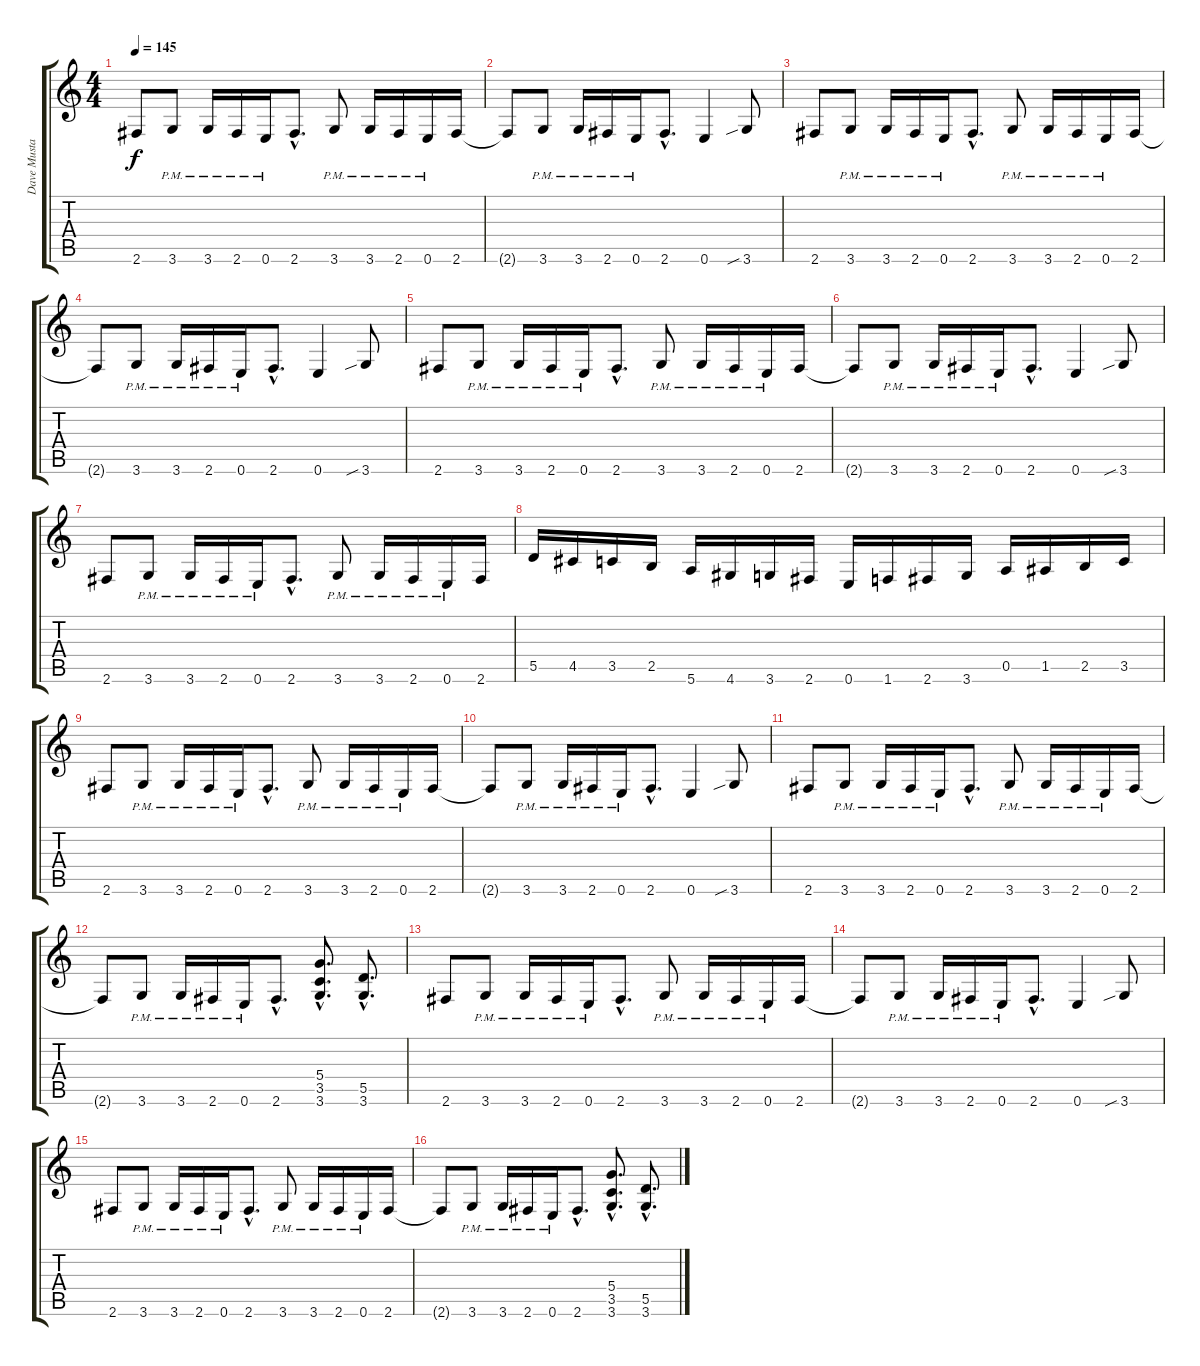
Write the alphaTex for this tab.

\track ("Dave Mustaine" "Dave Musta") {instrument distortionguitar}
\staff {score tabs}
\tuning (E4 B3 G3 D3 A2 E2) {hide}
\ts (4 4)
\tempo 145
\clef g2
\ks c
2.6.8{dy f} 3.6{pm}.8 3.6{pm}.16 2.6{pm}.16 0.6{pm}.16 2.6{hac}.8{d} 3.6{pm}.8 3.6{pm}.16 2.6{pm}.16 0.6{pm}.16 2.6.16 |
2.6{t}.8 3.6{pm}.8 3.6{pm}.16 2.6{pm}.16 0.6{pm}.16 2.6{hac}.8{d} 0.6.4 3.6{sib}.8 |
2.6.8 3.6{pm}.8 3.6{pm}.16 2.6{pm}.16 0.6{pm}.16 2.6{hac}.8{d} 3.6{pm}.8 3.6{pm}.16 2.6{pm}.16 0.6{pm}.16 2.6.16 |
2.6{t}.8 3.6{pm}.8 3.6{pm}.16 2.6{pm}.16 0.6{pm}.16 2.6{hac}.8{d} 0.6.4 3.6{sib}.8 |
2.6.8 3.6{pm}.8 3.6{pm}.16 2.6{pm}.16 0.6{pm}.16 2.6{hac}.8{d} 3.6{pm}.8 3.6{pm}.16 2.6{pm}.16 0.6{pm}.16 2.6.16 |
2.6{t}.8 3.6{pm}.8 3.6{pm}.16 2.6{pm}.16 0.6{pm}.16 2.6{hac}.8{d} 0.6.4 3.6{sib}.8 |
2.6.8 3.6{pm}.8 3.6{pm}.16 2.6{pm}.16 0.6{pm}.16 2.6{hac}.8{d} 3.6{pm}.8 3.6{pm}.16 2.6{pm}.16 0.6{pm}.16 2.6.16 |
5.5.16 4.5.16 3.5.16 2.5.16 5.6.16 4.6.16 3.6.16 2.6.16 0.6.16 1.6.16 2.6.16 3.6.16 0.5.16 1.5.16 2.5.16 3.5.16 |
2.6.8 3.6{pm}.8 3.6{pm}.16 2.6{pm}.16 0.6{pm}.16 2.6{hac}.8{d} 3.6{pm}.8 3.6{pm}.16 2.6{pm}.16 0.6{pm}.16 2.6.16 |
2.6{t}.8 3.6{pm}.8 3.6{pm}.16 2.6{pm}.16 0.6{pm}.16 2.6{hac}.8{d} 0.6.4 3.6{sib}.8 |
2.6.8 3.6{pm}.8 3.6{pm}.16 2.6{pm}.16 0.6{pm}.16 2.6{hac}.8{d} 3.6{pm}.8 3.6{pm}.16 2.6{pm}.16 0.6{pm}.16 2.6.16 |
2.6{t}.8 3.6{pm}.8 3.6{pm}.16 2.6{pm}.16 0.6{pm}.16 2.6{hac}.8{d} (5.4{hac} 3.5{hac} 3.6{hac}).8{d} (5.5{hac} 3.6{hac}).8{d} |
2.6.8 3.6{pm}.8 3.6{pm}.16 2.6{pm}.16 0.6{pm}.16 2.6{hac}.8{d} 3.6{pm}.8 3.6{pm}.16 2.6{pm}.16 0.6{pm}.16 2.6.16 |
2.6{t}.8 3.6{pm}.8 3.6{pm}.16 2.6{pm}.16 0.6{pm}.16 2.6{hac}.8{d} 0.6.4 3.6{sib}.8 |
2.6.8 3.6{pm}.8 3.6{pm}.16 2.6{pm}.16 0.6{pm}.16 2.6{hac}.8{d} 3.6{pm}.8 3.6{pm}.16 2.6{pm}.16 0.6{pm}.16 2.6.16 |
2.6{t}.8 3.6{pm}.8 3.6{pm}.16 2.6{pm}.16 0.6{pm}.16 2.6{hac}.8{d} (5.4{hac} 3.5{hac} 3.6{hac}).8{d} (5.5{hac} 3.6{hac}).8{d}
